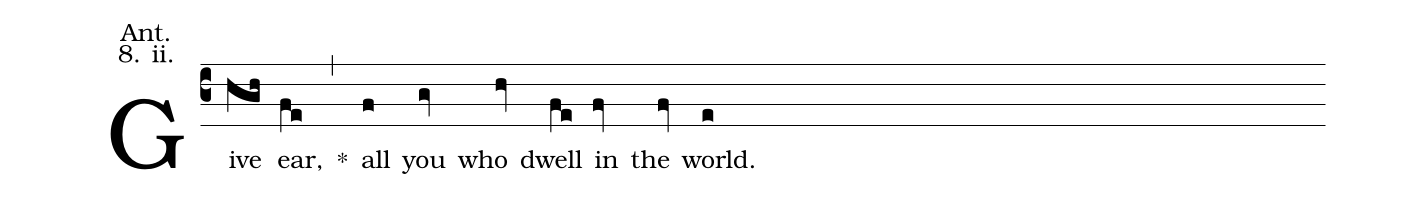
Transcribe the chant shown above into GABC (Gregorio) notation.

annotation: Ant.;
annotation: 8. ii.;
%%
(c3) Give(hgh) ear,(fe) <sp>*</sp>(,) all(f) you(gv) who(hv) dwell(fe) in(fv) the(fv) world.(e)
